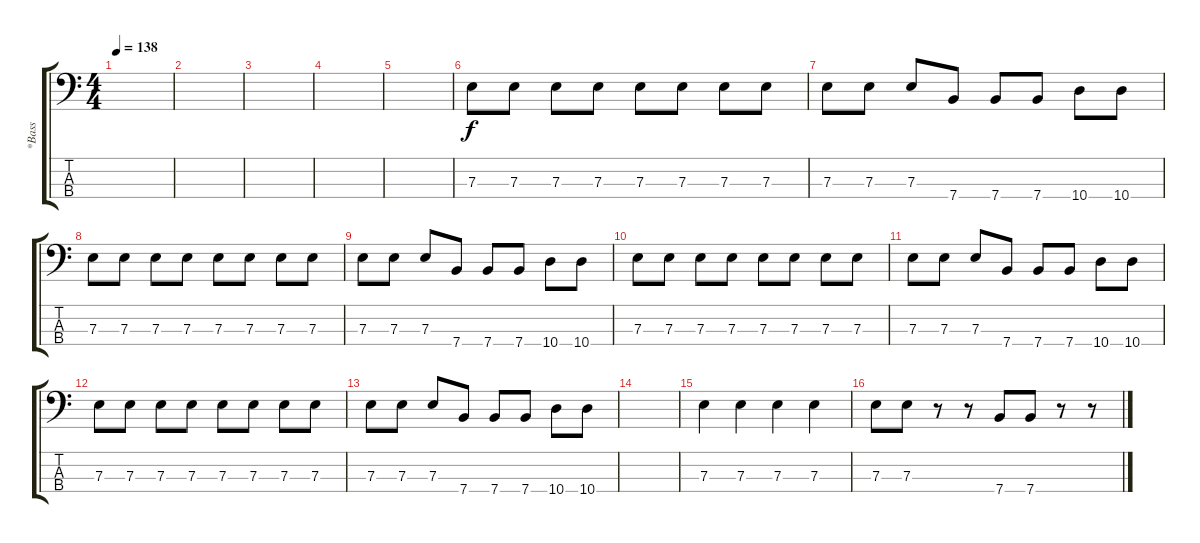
\track ("*Bass" "*Bass") {instrument electricbassfinger}
\staff {score tabs}
\tuning (G2 D2 A1 E1) {hide}
\ts (4 4)
\tempo 138
\clef f4
\ks c
|
|
|
|
|
7.3.8 7.3.8 7.3.8 7.3.8 7.3.8 7.3.8 7.3.8 7.3.8 |
7.3.8 7.3.8 7.3.8 7.4.8 7.4.8 7.4.8 10.4.8 10.4.8 |
7.3.8 7.3.8 7.3.8 7.3.8 7.3.8 7.3.8 7.3.8 7.3.8 |
7.3.8 7.3.8 7.3.8 7.4.8 7.4.8 7.4.8 10.4.8 10.4.8 |
7.3.8 7.3.8 7.3.8 7.3.8 7.3.8 7.3.8 7.3.8 7.3.8 |
7.3.8 7.3.8 7.3.8 7.4.8 7.4.8 7.4.8 10.4.8 10.4.8 |
7.3.8 7.3.8 7.3.8 7.3.8 7.3.8 7.3.8 7.3.8 7.3.8 |
7.3.8 7.3.8 7.3.8 7.4.8 7.4.8 7.4.8 10.4.8 10.4.8 |
|
7.3.4 7.3.4 7.3.4 7.3.4 |
7.3.8 7.3.8 r.8 r.8 7.4.8 7.4.8 r.8 r.8
